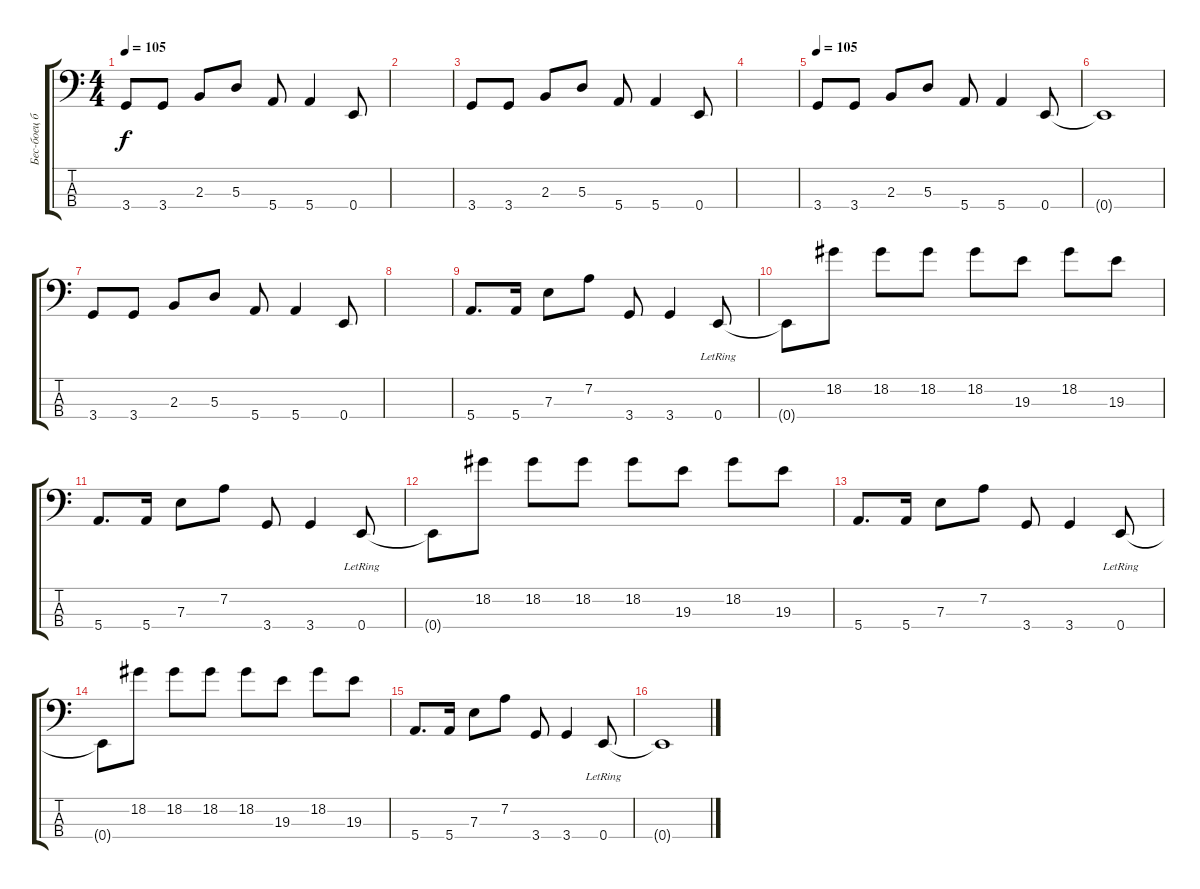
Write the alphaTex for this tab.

\track ("Бес-боец басуха" "Бес-боец б") {instrument electricbassfinger}
\staff {score tabs}
\tuning (G2 D2 A1 E1) {hide}
\ts (4 4)
\tempo 105
\clef f4
\ks c
3.4.8{dy f} 3.4.8 2.3.8 5.3.8 5.4.8 5.4.4 0.4.8 |
|
3.4.8 3.4.8 2.3.8 5.3.8 5.4.8 5.4.4 0.4.8 |
|
\tempo 105
3.4.8 3.4.8 2.3.8 5.3.8 5.4.8 5.4.4 0.4.8 |
0.4{t}.1 |
3.4.8 3.4.8 2.3.8 5.3.8 5.4.8 5.4.4 0.4.8 |
|
5.4.8{d} 5.4.16 7.3.8 7.2.8 3.4.8 3.4.4 0.4{lr}.8 |
0.4{t}.8 18.2.8 18.2.8 18.2.8 18.2.8 19.3.8 18.2.8 19.3.8 |
5.4.8{d} 5.4.16 7.3.8 7.2.8 3.4.8 3.4.4 0.4{lr}.8 |
0.4{t}.8 18.2.8 18.2.8 18.2.8 18.2.8 19.3.8 18.2.8 19.3.8 |
5.4.8{d} 5.4.16 7.3.8 7.2.8 3.4.8 3.4.4 0.4{lr}.8 |
0.4{t}.8 18.2.8 18.2.8 18.2.8 18.2.8 19.3.8 18.2.8 19.3.8 |
5.4.8{d} 5.4.16 7.3.8 7.2.8 3.4.8 3.4.4 0.4{lr}.8 |
0.4{t}.1
